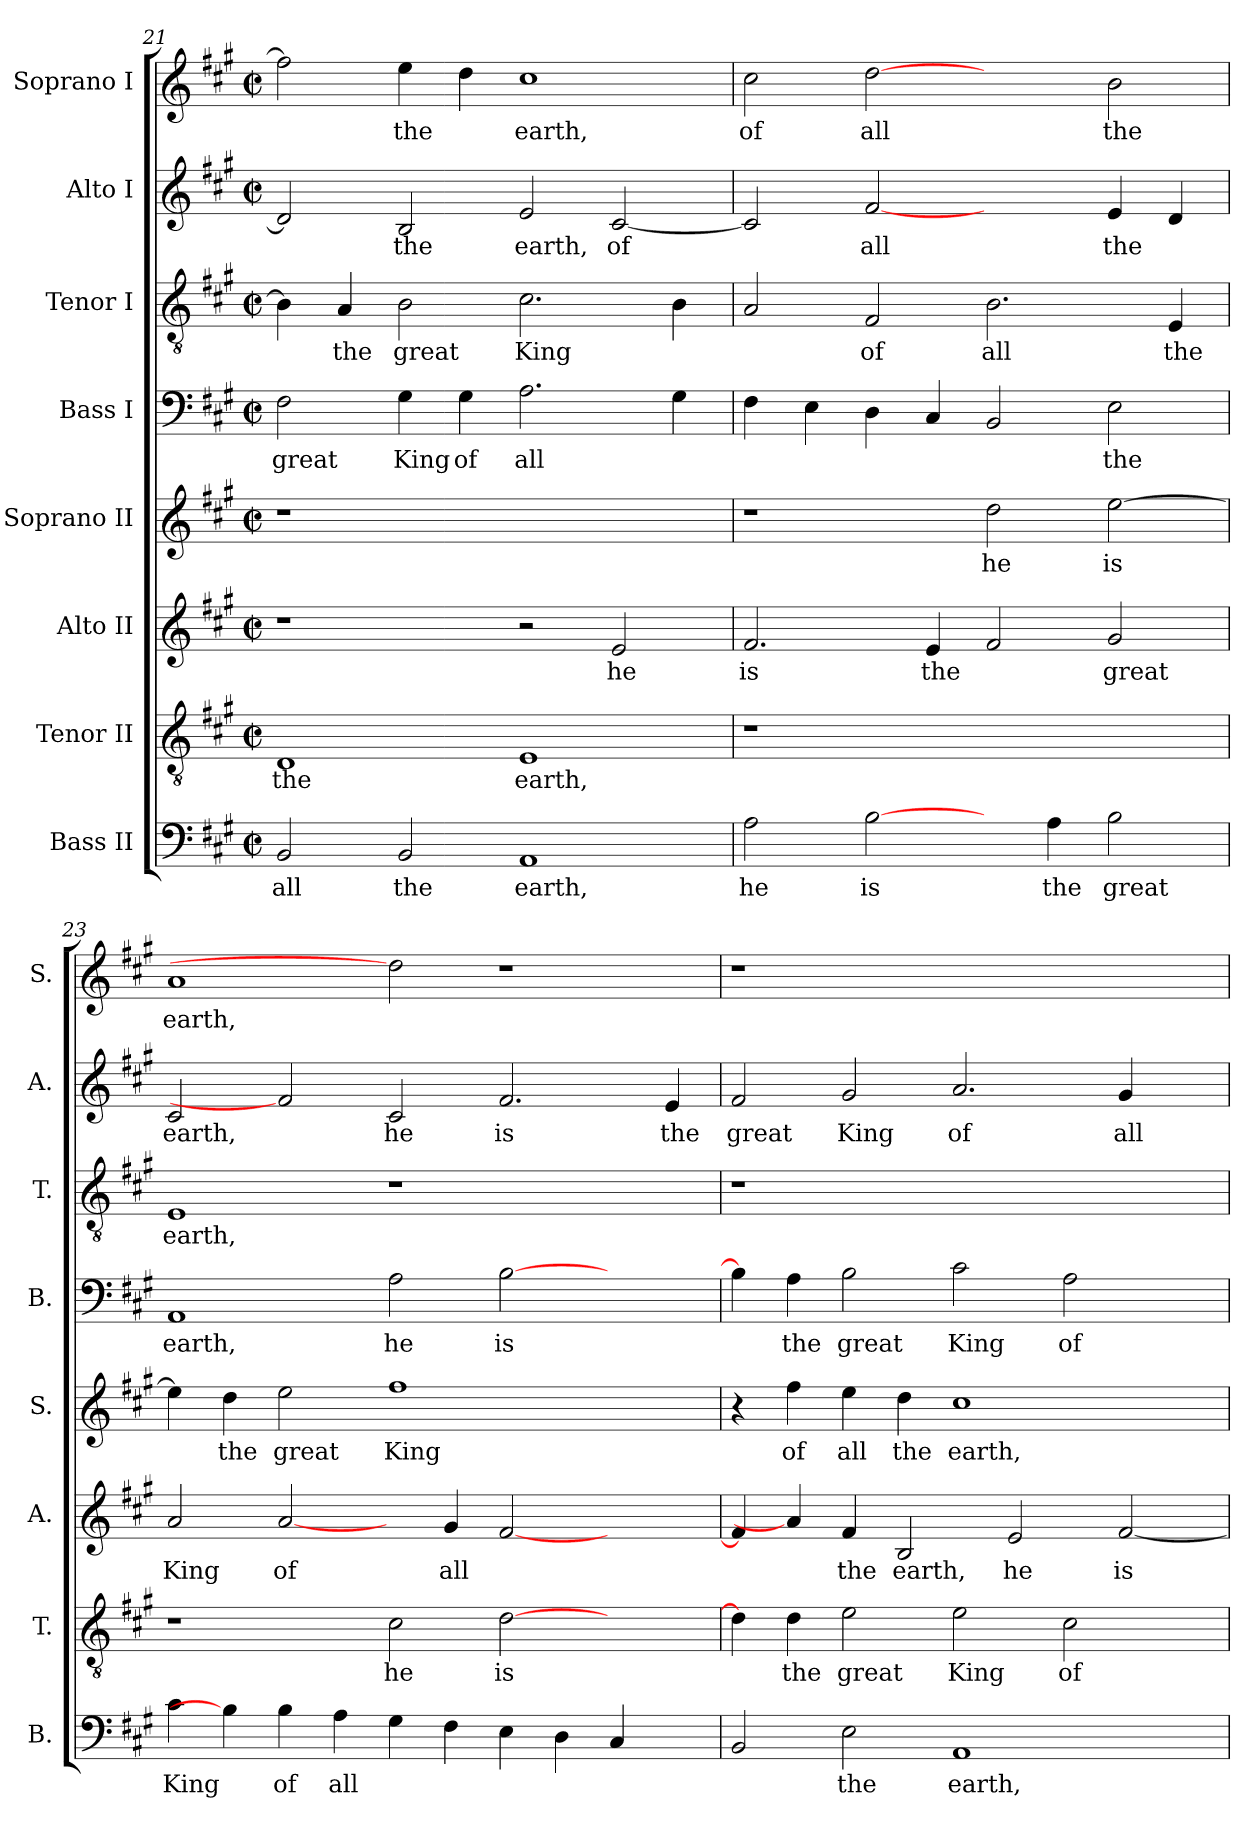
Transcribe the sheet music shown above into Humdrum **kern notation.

**kern	**text	**kern	**text	**kern	**text	**kern	**text	**kern	**text	**kern	**text	**kern	**text	**kern	**text
*part8	*part8	*part7	*part7	*part6	*part6	*part5	*part5	*part4	*part4	*part3	*part3	*part2	*part2	*part1	*part1
*staff8	*staff8	*staff7	*staff7	*staff6	*staff6	*staff5	*staff5	*staff4	*staff4	*staff3	*staff3	*staff2	*staff2	*staff1	*staff1
*I"Bass II	*	*I"Tenor II	*	*I"Alto II	*	*I"Soprano II	*	*I"Bass I	*	*I"Tenor I	*	*I"Alto I	*	*I"Soprano I	*
*I'B.	*	*I'T.	*	*I'A.	*	*I'S.	*	*I'B.	*	*I'T.	*	*I'A.	*	*I'S.	*
*clefF4	*	*clefGv2	*	*clefG2	*	*clefG2	*	*clefF4	*	*clefGv2	*	*clefG2	*	*clefG2	*
*	*	*ITrd7c12	*	*	*	*	*	*	*	*ITrd7c12	*	*	*	*	*
*k[f#c#g#]	*	*k[f#c#g#]	*	*k[f#c#g#]	*	*k[f#c#g#]	*	*k[f#c#g#]	*	*k[f#c#g#]	*	*k[f#c#g#]	*	*k[f#c#g#]	*
*A:	*	*A:	*	*A:	*	*A:	*	*A:	*	*A:	*	*A:	*	*A:	*
*M2/2	*	*M2/2	*	*M2/2	*	*M2/2	*	*M2/2	*	*M2/2	*	*M2/2	*	*M2/2	*
*met(c|)	*	*met(c|)	*	*met(c|)	*	*met(c|)	*	*met(c|)	*	*met(c|)	*	*met(c|)	*	*met(c|)	*
=21	=21	=21	=21	=21	=21	=21	=21	=21	=21	=21	=21	=21	=21	=21	=21
!	!LO:LY:b	!	!LO:LY:b	!	!	!LO:N:vis=1	!	!	!LO:LY:b	!	!	!	!	!	!
2BB/	all	1DD	the	1r	.	1r	.	2F#\	great	4BB\]	.	2d/]	.	2ff#\]	.
!	!	!	!	!	!	!	!	!	!	!	!LO:LY:b	!	!	!	!
.	.	.	.	.	.	.	.	.	.	4AA/	the	.	.	.	.
!	!LO:LY:b	!	!	!	!	!	!	!	!LO:LY:b	!	!LO:LY:b	!	!LO:LY:b	!	!LO:LY:b
2BB/	the	.	.	.	.	.	.	4G#\	King	2BB\	great	2B/	the	4ee\	the
!	!	!	!	!	!	!	!	!	!LO:LY:b	!	!	!	!	!	!
.	.	.	.	.	.	.	.	4G#\	of	.	.	.	.	4dd\	.
!	!LO:LY:b	!	!LO:LY:b	!	!	!	!	!	!LO:LY:b	!	!LO:LY:b	!	!LO:LY:b	!	!LO:LY:b
1AA	earth,	1EE	earth,	2r	.	1ryy	.	2.A\	all	2.C#\	King	2e/	earth,	1cc#	earth,
!	!	!	!	!	!LO:LY:b	!	!	!	!	!	!	!	!LO:LY:b	!	!
.	.	.	.	2e/	he	.	.	.	.	.	.	[<2c#/	of	.	.
.	.	.	.	.	.	.	.	4G#\	.	4BB\	.	.	.	.	.
!!LO:LB:g=z
=22	=22	=22	=22	=22	=22	=22	=22	=22	=22	=22	=22	=22	=22	=22	=22
!	!LO:LY:b	!LO:N:vis=1	!	!	!LO:LY:b	!	!	!	!	!	!	!	!	!	!LO:LY:b
2A\	he	1r	.	2.f#/	is	1r	.	4F#\	.	2AA/	.	2c#/]	.	2cc#\	of
.	.	.	.	.	.	.	.	4E\	.	.	.	.	.	.	.
!	!LO:LY:b	!	!	!	!	!	!	!	!	!	!LO:LY:b	!	!LO:LY:b	!	!LO:LY:b
[2B\	is	.	.	.	.	.	.	4D\	.	2FF#/	of	[2f#	all	[2dd	all
!	!	!	!	!	!LO:LY:b	!	!	!	!	!	!	!	!	!	!
.	.	.	.	4e/	the	.	.	4C#/	.	.	.	.	.	.	.
!	!	!	!	!	!	!	!LO:LY:b	!	!	!	!LO:LY:b	!	!	!	!
4ryy	.	1ryy	.	2f#/	.	2dd\	he	2BB/	.	2.BB\	all	2ryy	.	2ryy	.
!	!LO:LY:b	!	!	!	!	!	!	!	!	!	!	!	!	!	!
4A\	the	.	.	.	.	.	.	.	.	.	.	.	.	.	.
!	!LO:LY:b	!	!	!	!LO:LY:b	!	!LO:LY:b	!	!LO:LY:b	!	!	!	!LO:LY:b	!	!LO:LY:b
2B\	great	.	.	2g#/	great	[>2ee\	is	2E\	the	.	.	4e/	the	2b\	the
!	!	!	!	!	!	!	!	!	!	!	!LO:LY:b	!	!	!	!
.	.	.	.	.	.	.	.	.	.	4EE/	the	4d/	.	.	.
=23	=23	=23	=23	=23	=23	=23	=23	=23	=23	=23	=23	=23	=23	=23	=23
!	!LO:LY:b	!	!	!	!LO:LY:b	!	!	!	!LO:LY:b	!	!LO:LY:b	!	!LO:LY:b	!	!LO:LY:b
4c#\	King	1r	.	2a/	King	4ee\]	.	1AA	earth,	1EE	earth,	2c#/	earth,	1a	earth,
!	!	!	!	!	!	!	!LO:LY:b	!	!	!	!	!	!	!	!
4B\]	.	.	.	.	.	4dd\	the	.	.	.	.	.	.	.	.
!	!LO:LY:b	!	!	!	!LO:LY:b	!	!LO:LY:b	!	!	!	!	!	!	!	!
4B\	of	.	.	[2a/	of	2ee\	great	.	.	.	.	2f#]	.	.	.
!	!LO:LY:b	!	!	!	!	!	!	!	!	!	!	!	!	!	!
4A\	all	.	.	.	.	.	.	.	.	.	.	.	.	.	.
!	!	!	!LO:LY:b	!	!	!	!LO:LY:b	!	!LO:LY:b	!	!	!	!LO:LY:b	!	!
4G#\	.	2C#\	he	4ryy	.	1ff#	King	2A\	he	1r	.	2c#/	he	2dd]	.
!	!	!	!	!	!LO:LY:b	!	!	!	!	!	!	!	!	!	!
4F#\	.	.	.	4g#/	all	.	.	.	.	.	.	.	.	.	.
!	!	!	!LO:LY:b	!	!	!	!	!	!LO:LY:b	!	!	!	!LO:LY:b	!	!
4E\	.	[>2D\	is	[<2f#/	.	.	.	[>2B\	is	.	.	2.f#/	is	1r	.
4D\	.	.	.	.	.	.	.	.	.	.	.	.	.	.	.
4C#/	.	2ryy	.	2ryy	.	2ryy	.	2ryy	.	2ryy	.	.	.	.	.
!	!	!	!	!	!	!	!	!	!	!	!	!	!LO:LY:b	!	!
4ryy	.	.	.	.	.	.	.	.	.	.	.	4e/	the	.	.
=24	=24	=24	=24	=24	=24	=24	=24	=24	=24	=24	=24	=24	=24	=24	=24
!	!	!	!	!	!	!	!	!	!	!LO:N:vis=1	!	!	!LO:LY:b	!LO:N:vis=1	!
2BB/	.	4D\]	.	4f#/]	.	4r	.	4B\]	.	1r	.	2f#/	great	1r	.
!	!	!	!LO:LY:b	!	!	!	!LO:LY:b	!	!LO:LY:b	!	!	!	!	!	!
.	.	4D\	the	4a/]	.	4ff#\	of	4A\	the	.	.	.	.	.	.
!	!LO:LY:b	!	!LO:LY:b	!	!LO:LY:b	!	!LO:LY:b	!	!LO:LY:b	!	!	!	!LO:LY:b	!	!
2E\	the	2E\	great	4f#/	the	4ee\	all	2B\	great	.	.	2g#/	King	.	.
!	!	!	!	!	!LO:LY:b	!	!LO:LY:b	!	!	!	!	!	!	!	!
.	.	.	.	2B/	earth,	4dd\	the	.	.	.	.	.	.	.	.
!	!LO:LY:b	!	!LO:LY:b	!	!	!	!LO:LY:b	!	!LO:LY:b	!	!	!	!LO:LY:b	!	!
1AA	earth,	2E\	King	.	.	1cc#	earth,	2c#\	King	1ryy	.	2.a/	of	1ryy	.
!	!	!	!	!	!LO:LY:b	!	!	!	!	!	!	!	!	!	!
.	.	.	.	2e/	he	.	.	.	.	.	.	.	.	.	.
!	!	!	!LO:LY:b	!	!	!	!	!	!LO:LY:b	!	!	!	!	!	!
.	.	2C#\	of	.	.	.	.	2A\	of	.	.	.	.	.	.
!	!	!	!	!	!LO:LY:b	!	!	!	!	!	!	!	!LO:LY:b	!	!
.	.	.	.	[<2f#/	is	.	.	.	.	.	.	4g#/	all	.	.
4ryy	.	4ryy	.	.	.	4ryy	.	4ryy	.	4ryy	.	4ryy	.	4ryy	.
=	=	=	=	=	=	=	=	=	=	=	=	=	=	=	=
*-	*-	*-	*-	*-	*-	*-	*-	*-	*-	*-	*-	*-	*-	*-	*-
